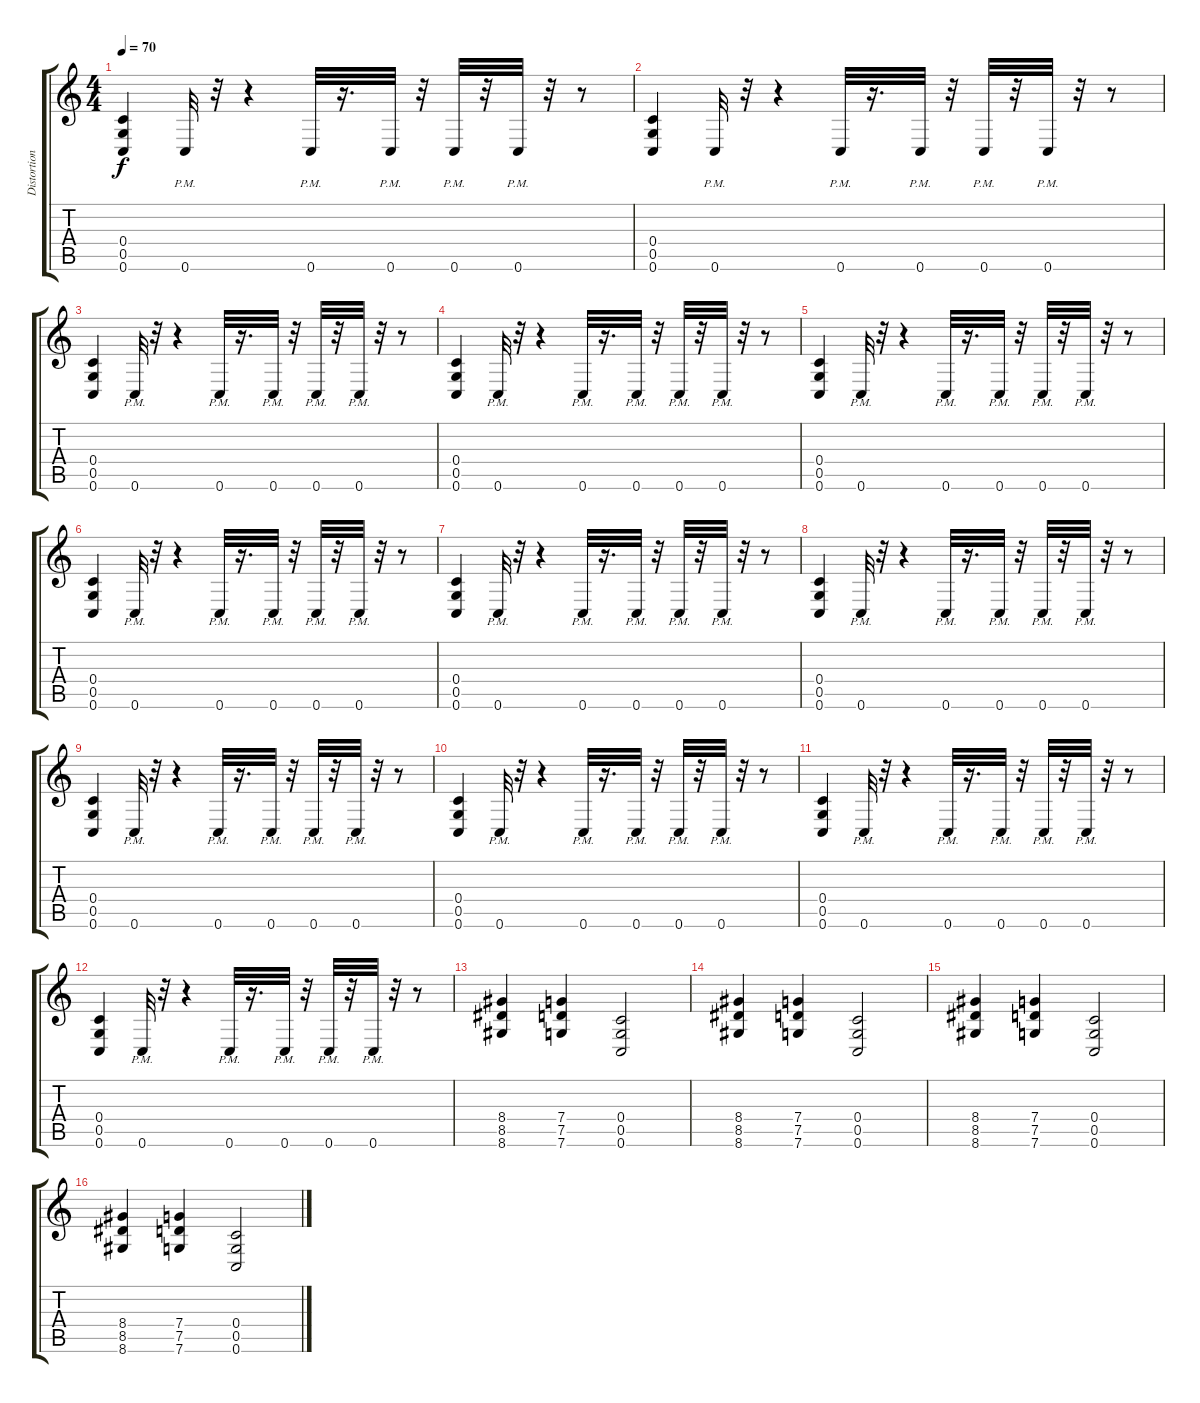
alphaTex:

\track ("Distortion 1" "Distortion") {instrument distortionguitar}
\staff {score tabs}
\tuning (D4 A3 F3 C3 G2 C2) {hide}
\ts (4 4)
\tempo 70
\clef g2
\ks c
(0.4 0.5 0.6).4{dy f instrument distortionguitar} 0.6{pm}.32 r.32 r.4 0.6{pm}.32 r.16{d} 0.6{pm}.32 r.32 0.6{pm}.32 r.32 0.6{pm}.32 r.32 r.8 |
(0.4 0.5 0.6).4 0.6{pm}.32 r.32 r.4 0.6{pm}.32 r.16{d} 0.6{pm}.32 r.32 0.6{pm}.32 r.32 0.6{pm}.32 r.32 r.8 |
(0.4 0.5 0.6).4 0.6{pm}.32 r.32 r.4 0.6{pm}.32 r.16{d} 0.6{pm}.32 r.32 0.6{pm}.32 r.32 0.6{pm}.32 r.32 r.8 |
(0.4 0.5 0.6).4 0.6{pm}.32 r.32 r.4 0.6{pm}.32 r.16{d} 0.6{pm}.32 r.32 0.6{pm}.32 r.32 0.6{pm}.32 r.32 r.8 |
(0.4 0.5 0.6).4 0.6{pm}.32 r.32 r.4 0.6{pm}.32 r.16{d} 0.6{pm}.32 r.32 0.6{pm}.32 r.32 0.6{pm}.32 r.32 r.8 |
(0.4 0.5 0.6).4 0.6{pm}.32 r.32 r.4 0.6{pm}.32 r.16{d} 0.6{pm}.32 r.32 0.6{pm}.32 r.32 0.6{pm}.32 r.32 r.8 |
(0.4 0.5 0.6).4 0.6{pm}.32 r.32 r.4 0.6{pm}.32 r.16{d} 0.6{pm}.32 r.32 0.6{pm}.32 r.32 0.6{pm}.32 r.32 r.8 |
(0.4 0.5 0.6).4 0.6{pm}.32 r.32 r.4 0.6{pm}.32 r.16{d} 0.6{pm}.32 r.32 0.6{pm}.32 r.32 0.6{pm}.32 r.32 r.8 |
(0.4 0.5 0.6).4 0.6{pm}.32 r.32 r.4 0.6{pm}.32 r.16{d} 0.6{pm}.32 r.32 0.6{pm}.32 r.32 0.6{pm}.32 r.32 r.8 |
(0.4 0.5 0.6).4 0.6{pm}.32 r.32 r.4 0.6{pm}.32 r.16{d} 0.6{pm}.32 r.32 0.6{pm}.32 r.32 0.6{pm}.32 r.32 r.8 |
(0.4 0.5 0.6).4 0.6{pm}.32 r.32 r.4 0.6{pm}.32 r.16{d} 0.6{pm}.32 r.32 0.6{pm}.32 r.32 0.6{pm}.32 r.32 r.8 |
(0.4 0.5 0.6).4 0.6{pm}.32 r.32 r.4 0.6{pm}.32 r.16{d} 0.6{pm}.32 r.32 0.6{pm}.32 r.32 0.6{pm}.32 r.32 r.8 |
(8.4 8.5 8.6).4 (7.4 7.5 7.6).4 (0.4 0.5 0.6).2 |
(8.4 8.5 8.6).4 (7.4 7.5 7.6).4 (0.4 0.5 0.6).2 |
(8.4 8.5 8.6).4 (7.4 7.5 7.6).4 (0.4 0.5 0.6).2 |
(8.4 8.5 8.6).4 (7.4 7.5 7.6).4 (0.4 0.5 0.6).2
